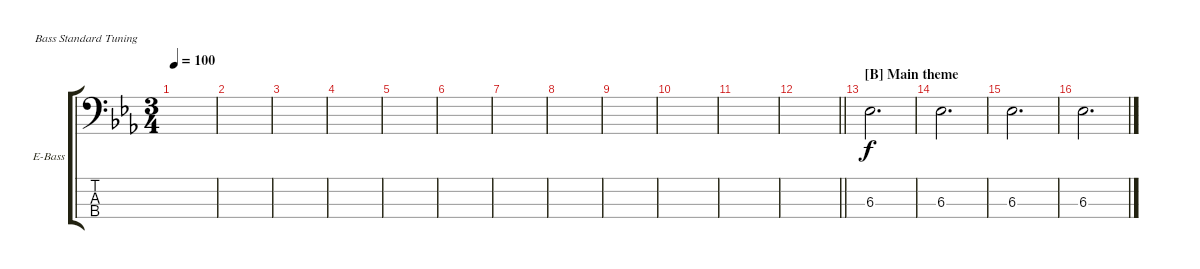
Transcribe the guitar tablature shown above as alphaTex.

\defaultSystemsLayout 4
\bracketExtendMode groupsimilarinstruments
\firstSystemTrackNameOrientation horizontal
\otherSystemsTrackNameOrientation horizontal
\track ("Electric Bass" "E-Bass") {instrument electricbassfinger}
\staff {score tabs}
\tuning (G2 D2 A1 E1)
\ts (3 4)
\tempo 100
\clef f4
\scale
0.333333
\ks cminor
|
\scale
0.333333 |
\scale
0.333333 |
\scale
0.333333 |
\scale
0.333333 |
\scale
0.333333 |
\scale
0.333333 |
\scale
0.333333 |
\scale
0.333333 |
\scale
0.333333 |
\scale
0.333333 |
\scale
0.333333
\barLineRight lightlight
|
\section ("B" "Main theme")
\scale
0.333333 6.3.2{d} |
\scale
0.333333 6.3.2{d} |
\scale
0.333333 6.3.2{d} |
\scale
0.333333 6.3.2{d}
